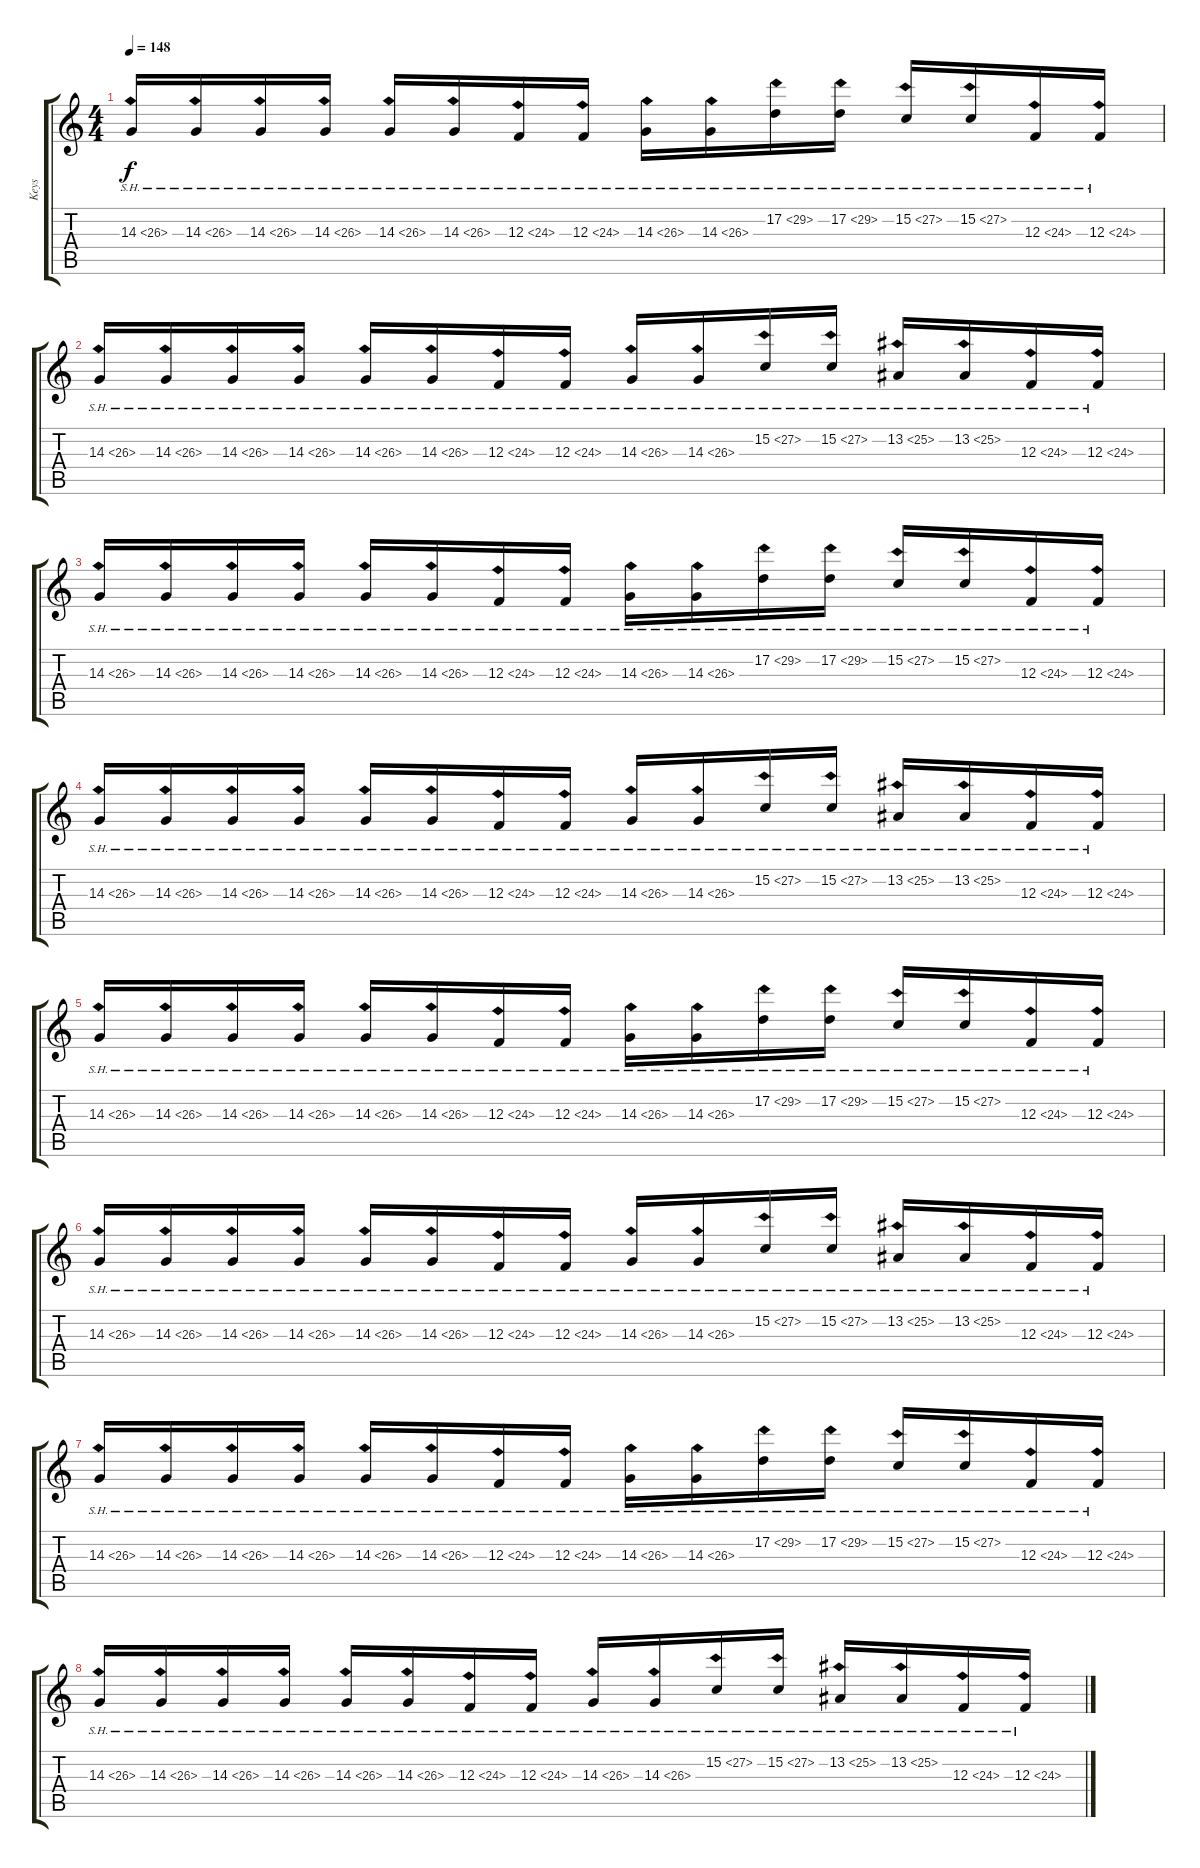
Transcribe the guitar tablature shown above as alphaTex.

\track ("Keys" "Keys") {instrument stringensemble1}
\staff {score tabs}
\tuning (D4 A3 F3 C3 G2 D2) {hide}
\ts (4 4)
\section ("" "")
\tempo 148
\clef g2
\ks c
14.3{sh 12}.16{dy f volume 13 instrument stringensemble1} 14.3{sh 12}.16 14.3{sh 12}.16 14.3{sh 12}.16 14.3{sh 12}.16 14.3{sh 12}.16 12.3{sh 12}.16 12.3{sh 12}.16 14.3{sh 12}.16 14.3{sh 12}.16 17.2{sh 12}.16 17.2{sh 12}.16 15.2{sh 12}.16 15.2{sh 12}.16 12.3{sh 12}.16 12.3{sh 12}.16 |
14.3{sh 12}.16 14.3{sh 12}.16 14.3{sh 12}.16 14.3{sh 12}.16 14.3{sh 12}.16 14.3{sh 12}.16 12.3{sh 12}.16 12.3{sh 12}.16 14.3{sh 12}.16 14.3{sh 12}.16 15.2{sh 12}.16 15.2{sh 12}.16 13.2{sh 12}.16 13.2{sh 12}.16 12.3{sh 12}.16 12.3{sh 12}.16 |
14.3{sh 12}.16{volume 13 instrument stringensemble1} 14.3{sh 12}.16 14.3{sh 12}.16 14.3{sh 12}.16 14.3{sh 12}.16 14.3{sh 12}.16 12.3{sh 12}.16 12.3{sh 12}.16 14.3{sh 12}.16 14.3{sh 12}.16 17.2{sh 12}.16 17.2{sh 12}.16 15.2{sh 12}.16 15.2{sh 12}.16 12.3{sh 12}.16 12.3{sh 12}.16 |
14.3{sh 12}.16 14.3{sh 12}.16 14.3{sh 12}.16 14.3{sh 12}.16 14.3{sh 12}.16 14.3{sh 12}.16 12.3{sh 12}.16 12.3{sh 12}.16 14.3{sh 12}.16 14.3{sh 12}.16 15.2{sh 12}.16 15.2{sh 12}.16 13.2{sh 12}.16 13.2{sh 12}.16 12.3{sh 12}.16 12.3{sh 12}.16 |
14.3{sh 12}.16{volume 13 instrument stringensemble1} 14.3{sh 12}.16 14.3{sh 12}.16 14.3{sh 12}.16 14.3{sh 12}.16 14.3{sh 12}.16 12.3{sh 12}.16 12.3{sh 12}.16 14.3{sh 12}.16 14.3{sh 12}.16 17.2{sh 12}.16 17.2{sh 12}.16 15.2{sh 12}.16 15.2{sh 12}.16 12.3{sh 12}.16 12.3{sh 12}.16 |
14.3{sh 12}.16 14.3{sh 12}.16 14.3{sh 12}.16 14.3{sh 12}.16 14.3{sh 12}.16 14.3{sh 12}.16 12.3{sh 12}.16 12.3{sh 12}.16 14.3{sh 12}.16 14.3{sh 12}.16 15.2{sh 12}.16 15.2{sh 12}.16 13.2{sh 12}.16 13.2{sh 12}.16 12.3{sh 12}.16 12.3{sh 12}.16 |
14.3{sh 12}.16{volume 13 instrument stringensemble1} 14.3{sh 12}.16 14.3{sh 12}.16 14.3{sh 12}.16 14.3{sh 12}.16 14.3{sh 12}.16 12.3{sh 12}.16 12.3{sh 12}.16 14.3{sh 12}.16 14.3{sh 12}.16 17.2{sh 12}.16 17.2{sh 12}.16 15.2{sh 12}.16 15.2{sh 12}.16 12.3{sh 12}.16 12.3{sh 12}.16 |
14.3{sh 12}.16 14.3{sh 12}.16 14.3{sh 12}.16 14.3{sh 12}.16 14.3{sh 12}.16 14.3{sh 12}.16 12.3{sh 12}.16 12.3{sh 12}.16 14.3{sh 12}.16 14.3{sh 12}.16 15.2{sh 12}.16 15.2{sh 12}.16 13.2{sh 12}.16 13.2{sh 12}.16 12.3{sh 12}.16 12.3{sh 12}.16
